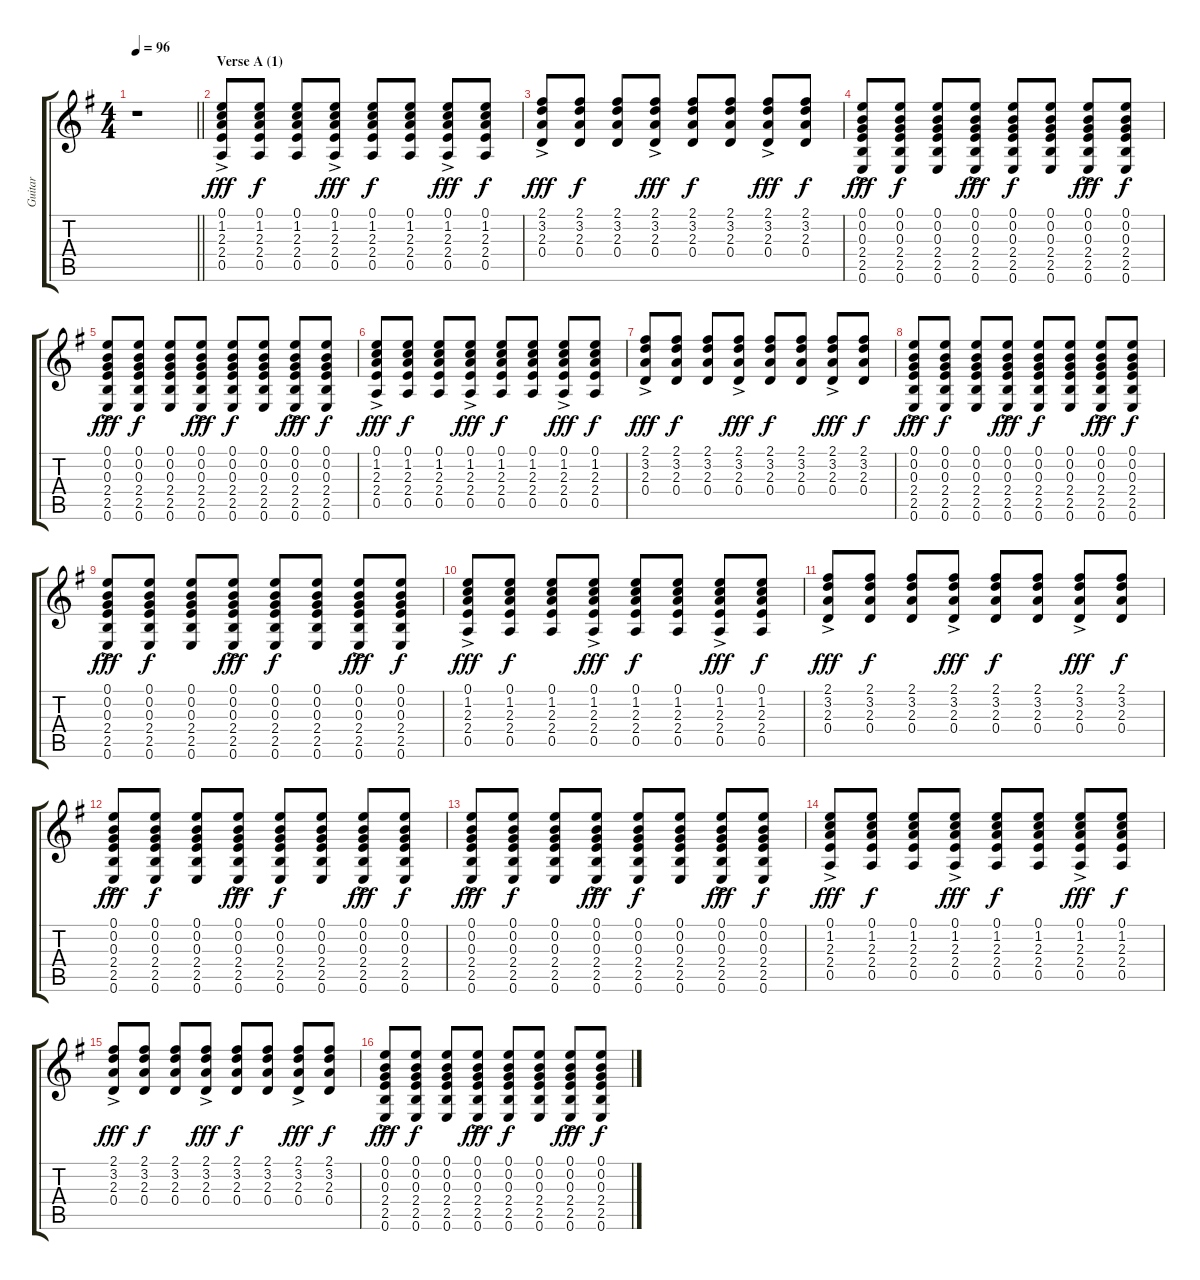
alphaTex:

\track ("Guitar" "Guitar") {instrument acousticguitarsteel}
\staff {score tabs}
\tuning (E4 B3 G3 D3 A2 E2) {hide}
\ts (4 4)
\tempo 96
\clef g2
\barLineRight lightlight
\ks eminor
r.1{dy fff instrument acousticguitarsteel} |
\section ("" "Verse A (1)")
(0.1{ac} 1.2{ac} 2.3{ac} 2.4{ac} 0.5{ac}).8 (0.1 1.2 2.3 2.4 0.5).8{dy f} (0.1 1.2 2.3 2.4 0.5).8 (0.1{ac} 1.2{ac} 2.3{ac} 2.4{ac} 0.5{ac}).8{dy fff} (0.1 1.2 2.3 2.4 0.5).8{dy f} (0.1 1.2 2.3 2.4 0.5).8 (0.1{ac} 1.2{ac} 2.3{ac} 2.4{ac} 0.5{ac}).8{dy fff} (0.1 1.2 2.3 2.4 0.5).8{dy f} |
(2.1{ac} 3.2{ac} 2.3{ac} 0.4{ac}).8{dy fff} (2.1 3.2 2.3 0.4).8{dy f} (2.1 3.2 2.3 0.4).8 (2.1{ac} 3.2{ac} 2.3{ac} 0.4{ac}).8{dy fff} (2.1 3.2 2.3 0.4).8{dy f} (2.1 3.2 2.3 0.4).8 (2.1{ac} 3.2{ac} 2.3{ac} 0.4{ac}).8{dy fff} (2.1 3.2 2.3 0.4).8{dy f} |
(0.1{ac} 0.2{ac} 0.3{ac} 2.4{ac} 2.5{ac} 0.6{ac}).8{dy fff} (0.1 0.2 0.3 2.4 2.5 0.6).8{dy f} (0.1 0.2 0.3 2.4 2.5 0.6).8 (0.1{ac} 0.2{ac} 0.3{ac} 2.4{ac} 2.5{ac} 0.6{ac}).8{dy fff} (0.1 0.2 0.3 2.4 2.5 0.6).8{dy f} (0.1 0.2 0.3 2.4 2.5 0.6).8 (0.1{ac} 0.2{ac} 0.3{ac} 2.4{ac} 2.5{ac} 0.6{ac}).8{dy fff} (0.1 0.2 0.3 2.4 2.5 0.6).8{dy f} |
(0.1{ac} 0.2{ac} 0.3{ac} 2.4{ac} 2.5{ac} 0.6{ac}).8{dy fff} (0.1 0.2 0.3 2.4 2.5 0.6).8{dy f} (0.1 0.2 0.3 2.4 2.5 0.6).8 (0.1{ac} 0.2{ac} 0.3{ac} 2.4{ac} 2.5{ac} 0.6{ac}).8{dy fff} (0.1 0.2 0.3 2.4 2.5 0.6).8{dy f} (0.1 0.2 0.3 2.4 2.5 0.6).8 (0.1{ac} 0.2{ac} 0.3{ac} 2.4{ac} 2.5{ac} 0.6{ac}).8{dy fff} (0.1 0.2 0.3 2.4 2.5 0.6).8{dy f} |
(0.1{ac} 1.2{ac} 2.3{ac} 2.4{ac} 0.5{ac}).8{dy fff} (0.1 1.2 2.3 2.4 0.5).8{dy f} (0.1 1.2 2.3 2.4 0.5).8 (0.1{ac} 1.2{ac} 2.3{ac} 2.4{ac} 0.5{ac}).8{dy fff} (0.1 1.2 2.3 2.4 0.5).8{dy f} (0.1 1.2 2.3 2.4 0.5).8 (0.1{ac} 1.2{ac} 2.3{ac} 2.4{ac} 0.5{ac}).8{dy fff} (0.1 1.2 2.3 2.4 0.5).8{dy f} |
(2.1{ac} 3.2{ac} 2.3{ac} 0.4{ac}).8{dy fff} (2.1 3.2 2.3 0.4).8{dy f} (2.1 3.2 2.3 0.4).8 (2.1{ac} 3.2{ac} 2.3{ac} 0.4{ac}).8{dy fff} (2.1 3.2 2.3 0.4).8{dy f} (2.1 3.2 2.3 0.4).8 (2.1{ac} 3.2{ac} 2.3{ac} 0.4{ac}).8{dy fff} (2.1 3.2 2.3 0.4).8{dy f} |
(0.1{ac} 0.2{ac} 0.3{ac} 2.4{ac} 2.5{ac} 0.6{ac}).8{dy fff} (0.1 0.2 0.3 2.4 2.5 0.6).8{dy f} (0.1 0.2 0.3 2.4 2.5 0.6).8 (0.1{ac} 0.2{ac} 0.3{ac} 2.4{ac} 2.5{ac} 0.6{ac}).8{dy fff} (0.1 0.2 0.3 2.4 2.5 0.6).8{dy f} (0.1 0.2 0.3 2.4 2.5 0.6).8 (0.1{ac} 0.2{ac} 0.3{ac} 2.4{ac} 2.5{ac} 0.6{ac}).8{dy fff} (0.1 0.2 0.3 2.4 2.5 0.6).8{dy f} |
(0.1{ac} 0.2{ac} 0.3{ac} 2.4{ac} 2.5{ac} 0.6{ac}).8{dy fff} (0.1 0.2 0.3 2.4 2.5 0.6).8{dy f} (0.1 0.2 0.3 2.4 2.5 0.6).8 (0.1{ac} 0.2{ac} 0.3{ac} 2.4{ac} 2.5{ac} 0.6{ac}).8{dy fff} (0.1 0.2 0.3 2.4 2.5 0.6).8{dy f} (0.1 0.2 0.3 2.4 2.5 0.6).8 (0.1{ac} 0.2{ac} 0.3{ac} 2.4{ac} 2.5{ac} 0.6{ac}).8{dy fff} (0.1 0.2 0.3 2.4 2.5 0.6).8{dy f} |
(0.1{ac} 1.2{ac} 2.3{ac} 2.4{ac} 0.5{ac}).8{dy fff} (0.1 1.2 2.3 2.4 0.5).8{dy f} (0.1 1.2 2.3 2.4 0.5).8 (0.1{ac} 1.2{ac} 2.3{ac} 2.4{ac} 0.5{ac}).8{dy fff} (0.1 1.2 2.3 2.4 0.5).8{dy f} (0.1 1.2 2.3 2.4 0.5).8 (0.1{ac} 1.2{ac} 2.3{ac} 2.4{ac} 0.5{ac}).8{dy fff} (0.1 1.2 2.3 2.4 0.5).8{dy f} |
(2.1{ac} 3.2{ac} 2.3{ac} 0.4{ac}).8{dy fff} (2.1 3.2 2.3 0.4).8{dy f} (2.1 3.2 2.3 0.4).8 (2.1{ac} 3.2{ac} 2.3{ac} 0.4{ac}).8{dy fff} (2.1 3.2 2.3 0.4).8{dy f} (2.1 3.2 2.3 0.4).8 (2.1{ac} 3.2{ac} 2.3{ac} 0.4{ac}).8{dy fff} (2.1 3.2 2.3 0.4).8{dy f} |
(0.1{ac} 0.2{ac} 0.3{ac} 2.4{ac} 2.5{ac} 0.6{ac}).8{dy fff} (0.1 0.2 0.3 2.4 2.5 0.6).8{dy f} (0.1 0.2 0.3 2.4 2.5 0.6).8 (0.1{ac} 0.2{ac} 0.3{ac} 2.4{ac} 2.5{ac} 0.6{ac}).8{dy fff} (0.1 0.2 0.3 2.4 2.5 0.6).8{dy f} (0.1 0.2 0.3 2.4 2.5 0.6).8 (0.1{ac} 0.2{ac} 0.3{ac} 2.4{ac} 2.5{ac} 0.6{ac}).8{dy fff} (0.1 0.2 0.3 2.4 2.5 0.6).8{dy f} |
(0.1{ac} 0.2{ac} 0.3{ac} 2.4{ac} 2.5{ac} 0.6{ac}).8{dy fff} (0.1 0.2 0.3 2.4 2.5 0.6).8{dy f} (0.1 0.2 0.3 2.4 2.5 0.6).8 (0.1{ac} 0.2{ac} 0.3{ac} 2.4{ac} 2.5{ac} 0.6{ac}).8{dy fff} (0.1 0.2 0.3 2.4 2.5 0.6).8{dy f} (0.1 0.2 0.3 2.4 2.5 0.6).8 (0.1{ac} 0.2{ac} 0.3{ac} 2.4{ac} 2.5{ac} 0.6{ac}).8{dy fff} (0.1 0.2 0.3 2.4 2.5 0.6).8{dy f} |
(0.1{ac} 1.2{ac} 2.3{ac} 2.4{ac} 0.5{ac}).8{dy fff} (0.1 1.2 2.3 2.4 0.5).8{dy f} (0.1 1.2 2.3 2.4 0.5).8 (0.1{ac} 1.2{ac} 2.3{ac} 2.4{ac} 0.5{ac}).8{dy fff} (0.1 1.2 2.3 2.4 0.5).8{dy f} (0.1 1.2 2.3 2.4 0.5).8 (0.1{ac} 1.2{ac} 2.3{ac} 2.4{ac} 0.5{ac}).8{dy fff} (0.1 1.2 2.3 2.4 0.5).8{dy f} |
(2.1{ac} 3.2{ac} 2.3{ac} 0.4{ac}).8{dy fff} (2.1 3.2 2.3 0.4).8{dy f} (2.1 3.2 2.3 0.4).8 (2.1{ac} 3.2{ac} 2.3{ac} 0.4{ac}).8{dy fff} (2.1 3.2 2.3 0.4).8{dy f} (2.1 3.2 2.3 0.4).8 (2.1{ac} 3.2{ac} 2.3{ac} 0.4{ac}).8{dy fff} (2.1 3.2 2.3 0.4).8{dy f} |
(0.1{ac} 0.2{ac} 0.3{ac} 2.4{ac} 2.5{ac} 0.6{ac}).8{dy fff} (0.1 0.2 0.3 2.4 2.5 0.6).8{dy f} (0.1 0.2 0.3 2.4 2.5 0.6).8 (0.1{ac} 0.2{ac} 0.3{ac} 2.4{ac} 2.5{ac} 0.6{ac}).8{dy fff} (0.1 0.2 0.3 2.4 2.5 0.6).8{dy f} (0.1 0.2 0.3 2.4 2.5 0.6).8 (0.1{ac} 0.2{ac} 0.3{ac} 2.4{ac} 2.5{ac} 0.6{ac}).8{dy fff} (0.1 0.2 0.3 2.4 2.5 0.6).8{dy f}
